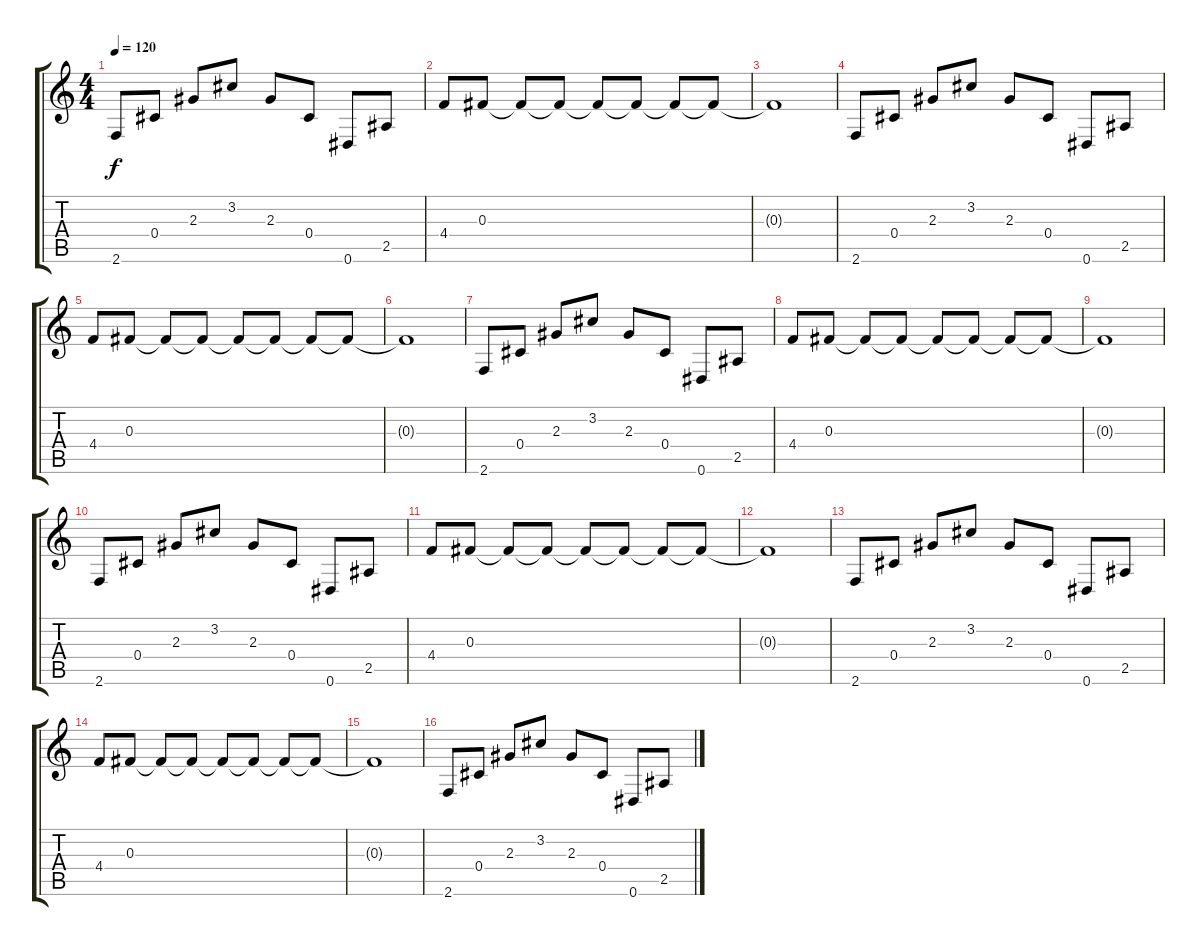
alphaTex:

\track (" " " ") {instrument electricguitarclean}
\staff {score tabs}
\tuning (Eb4 Bb3 Gb3 Db3 Ab2 Eb2) {hide}
\ts (4 4)
\tempo 120
\clef g2
\ks c
2.6.8{dy f} 0.4.8 2.3.8 3.2.8 2.3.8 0.4.8 0.6.8 2.5.8 |
4.4.8 0.3.8 0.3{t}.8 0.3{t}.8 0.3{t}.8 0.3{t}.8 0.3{t}.8 0.3{t}.8 |
0.3{t}.1 |
2.6.8 0.4.8 2.3.8 3.2.8 2.3.8 0.4.8 0.6.8 2.5.8 |
4.4.8 0.3.8 0.3{t}.8 0.3{t}.8 0.3{t}.8 0.3{t}.8 0.3{t}.8 0.3{t}.8 |
0.3{t}.1 |
2.6.8 0.4.8 2.3.8 3.2.8 2.3.8 0.4.8 0.6.8 2.5.8 |
4.4.8 0.3.8 0.3{t}.8 0.3{t}.8 0.3{t}.8 0.3{t}.8 0.3{t}.8 0.3{t}.8 |
0.3{t}.1 |
2.6.8 0.4.8 2.3.8 3.2.8 2.3.8 0.4.8 0.6.8 2.5.8 |
4.4.8 0.3.8 0.3{t}.8 0.3{t}.8 0.3{t}.8 0.3{t}.8 0.3{t}.8 0.3{t}.8 |
0.3{t}.1 |
2.6.8 0.4.8 2.3.8 3.2.8 2.3.8 0.4.8 0.6.8 2.5.8 |
4.4.8 0.3.8 0.3{t}.8 0.3{t}.8 0.3{t}.8 0.3{t}.8 0.3{t}.8 0.3{t}.8 |
0.3{t}.1 |
2.6.8 0.4.8 2.3.8 3.2.8 2.3.8 0.4.8 0.6.8 2.5.8
